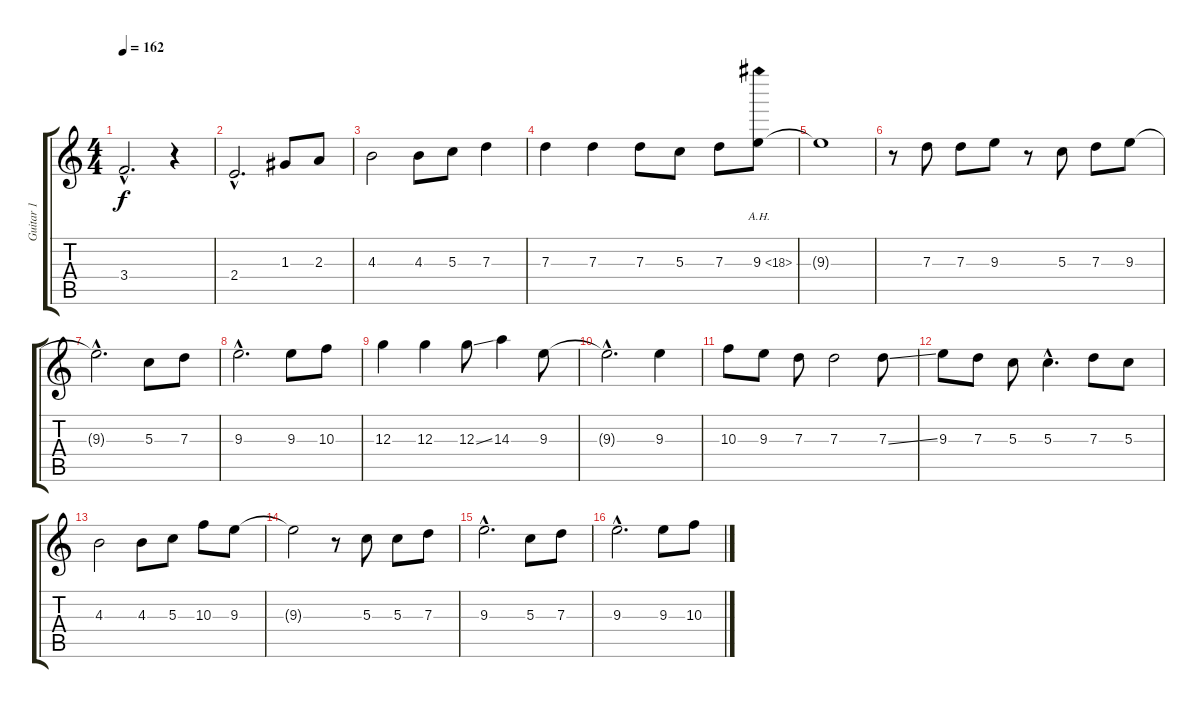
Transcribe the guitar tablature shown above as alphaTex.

\track ("Guitar 1" "Guitar 1") {instrument distortionguitar}
\staff {score tabs}
\tuning (E4 B3 G3 D3 A2 E2) {hide}
\ts (4 4)
\tempo 162
\clef g2
\ks c
3.4{hac t}.2{d dy f} r.4 |
2.4{hac}.2{d} 1.3.8 2.3.8 |
4.3.2 4.3.8 5.3.8 7.3.4 |
7.3.4 7.3.4 7.3.8 5.3.8 7.3.8 9.3{ah 9}.8 |
9.3{t}.1 |
r.8 7.3.8 7.3.8 9.3.8 r.8 5.3.8 7.3.8 9.3.8 |
9.3{hac t}.2{d} 5.3.8 7.3.8 |
9.3{hac}.2{d} 9.3.8 10.3.8 |
12.3.4 12.3.4 12.3{ss}.8 14.3.4 9.3.8 |
9.3{hac t}.2{d} 9.3.4 |
10.3.8 9.3.8 7.3.8 7.3.2 7.3{ss}.8 |
9.3.8 7.3.8 5.3.8 5.3{hac}.4{d} 7.3.8 5.3.8 |
4.3.2 4.3.8 5.3.8 10.3.8 9.3.8 |
9.3{t}.2 r.8 5.3.8 5.3.8 7.3.8 |
9.3{hac}.2{d} 5.3.8 7.3.8 |
9.3{hac}.2{d} 9.3.8 10.3.8
